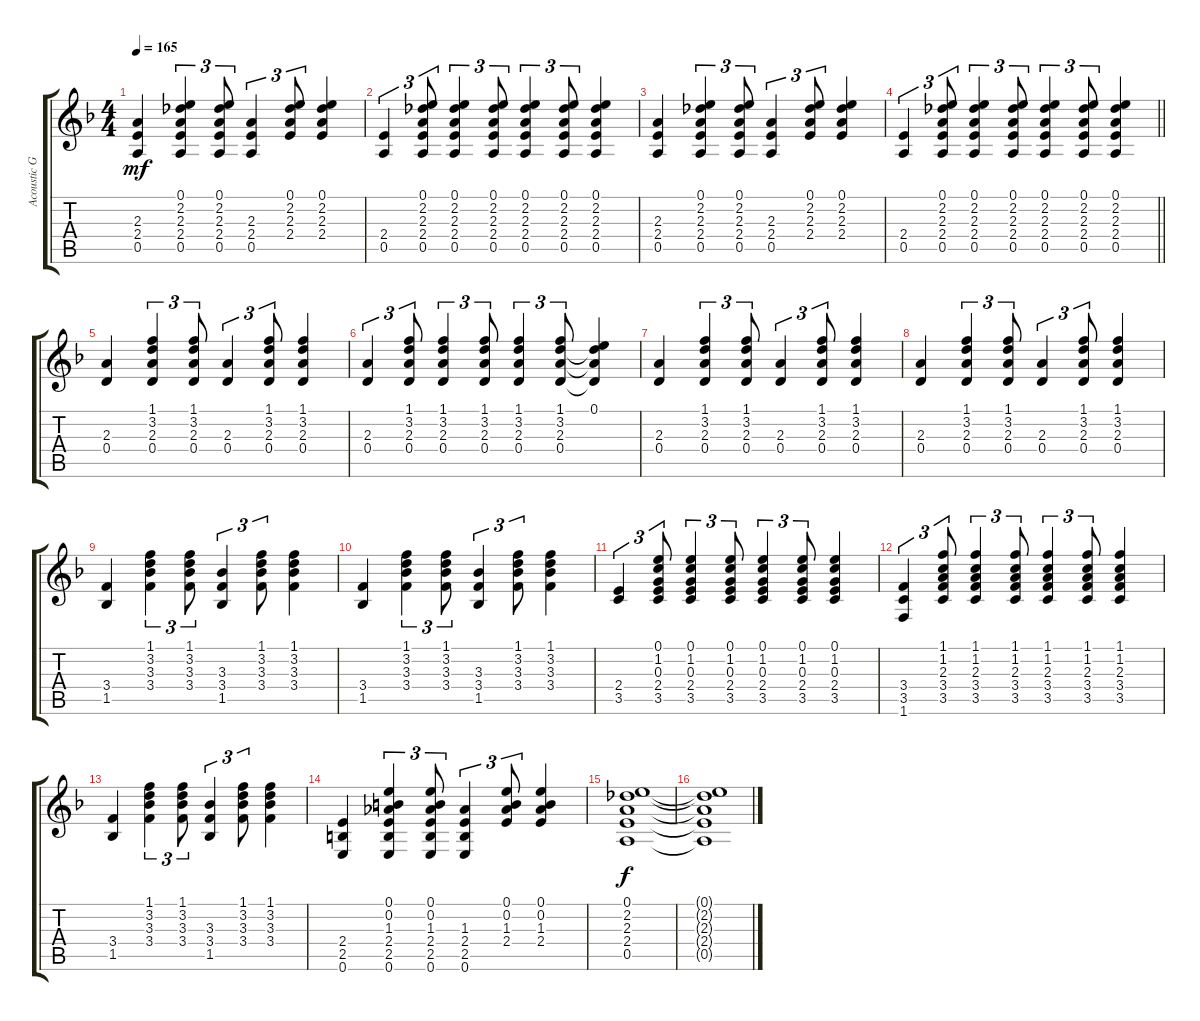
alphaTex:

\track ("Acoustic Guitar [David Gilmour]" "Acoustic G") {instrument acousticguitarsteel}
\staff {score tabs}
\tuning (E4 B3 G3 D3 A2 E2) {hide}
\ts (4 4)
\tempo 165
\clef g2
\ks dminor
(2.3 2.4 0.5).4{dy mf} (0.1 2.2 2.3 2.4 0.5).4{tu (3 2)} (0.1 2.2 2.3 2.4 0.5).8{tu (3 2)} (2.3 2.4 0.5).4{tu (3 2)} (0.1 2.2 2.3 2.4).8{tu (3 2)} (0.1 2.2 2.3 2.4).4 |
(2.4 0.5).4{tu (3 2)} (0.1 2.2 2.3 2.4 0.5).8{tu (3 2)} (0.1 2.2 2.3 2.4 0.5).4{tu (3 2)} (0.1 2.2 2.3 2.4 0.5).8{tu (3 2)} (0.1 2.2 2.3 2.4 0.5).4{tu (3 2)} (0.1 2.2 2.3 2.4 0.5).8{tu (3 2)} (0.1 2.2 2.3 2.4 0.5).4 |
(2.3 2.4 0.5).4 (0.1 2.2 2.3 2.4 0.5).4{tu (3 2)} (0.1 2.2 2.3 2.4 0.5).8{tu (3 2)} (2.3 2.4 0.5).4{tu (3 2)} (0.1 2.2 2.3 2.4).8{tu (3 2)} (0.1 2.2 2.3 2.4).4 |
\barLineRight lightlight
(2.4 0.5).4{tu (3 2)} (0.1 2.2 2.3 2.4 0.5).8{tu (3 2)} (0.1 2.2 2.3 2.4 0.5).4{tu (3 2)} (0.1 2.2 2.3 2.4 0.5).8{tu (3 2)} (0.1 2.2 2.3 2.4 0.5).4{tu (3 2)} (0.1 2.2 2.3 2.4 0.5).8{tu (3 2)} (0.1 2.2 2.3 2.4 0.5).4 |
(2.3 0.4).4 (1.1 3.2 2.3 0.4).4{tu (3 2)} (1.1 3.2 2.3 0.4).8{tu (3 2)} (2.3 0.4).4{tu (3 2)} (1.1 3.2 2.3 0.4).8{tu (3 2)} (1.1 3.2 2.3 0.4).4 |
(2.3 0.4).4{tu (3 2)} (1.1 3.2 2.3 0.4).8{tu (3 2)} (1.1 3.2 2.3 0.4).4{tu (3 2)} (1.1 3.2 2.3 0.4).8{tu (3 2)} (1.1 3.2 2.3 0.4).4{tu (3 2)} (1.1 3.2 2.3 0.4).8{tu (3 2)} (0.1 3.2{t} 2.3{t} 0.4{t}).4 |
(2.3 0.4).4 (1.1 3.2 2.3 0.4).4{tu (3 2)} (1.1 3.2 2.3 0.4).8{tu (3 2)} (2.3 0.4).4{tu (3 2)} (1.1 3.2 2.3 0.4).8{tu (3 2)} (1.1 3.2 2.3 0.4).4 |
(2.3 0.4).4 (1.1 3.2 2.3 0.4).4{tu (3 2)} (1.1 3.2 2.3 0.4).8{tu (3 2)} (2.3 0.4).4{tu (3 2)} (1.1 3.2 2.3 0.4).8{tu (3 2)} (1.1 3.2 2.3 0.4).4 |
(3.4 1.5).4 (1.1 3.2 3.3 3.4).4{tu (3 2)} (1.1 3.2 3.3 3.4).8{tu (3 2)} (3.3 3.4 1.5).4{tu (3 2)} (1.1 3.2 3.3 3.4).8{tu (3 2)} (1.1 3.2 3.3 3.4).4 |
(3.4 1.5).4 (1.1 3.2 3.3 3.4).4{tu (3 2)} (1.1 3.2 3.3 3.4).8{tu (3 2)} (3.3 3.4 1.5).4{tu (3 2)} (1.1 3.2 3.3 3.4).8{tu (3 2)} (1.1 3.2 3.3 3.4).4 |
(2.4 3.5).4{tu (3 2)} (0.1 1.2 0.3 2.4 3.5).8{tu (3 2)} (0.1 1.2 0.3 2.4 3.5).4{tu (3 2)} (0.1 1.2 0.3 2.4 3.5).8{tu (3 2)} (0.1 1.2 0.3 2.4 3.5).4{tu (3 2)} (0.1 1.2 0.3 2.4 3.5).8{tu (3 2)} (0.1 1.2 0.3 2.4 3.5).4 |
(3.4 3.5 1.6).4{tu (3 2)} (1.1 1.2 2.3 3.4 3.5).8{tu (3 2)} (1.1 1.2 2.3 3.4 3.5).4{tu (3 2)} (1.1 1.2 2.3 3.4 3.5).8{tu (3 2)} (1.1 1.2 2.3 3.4 3.5).4{tu (3 2)} (1.1 1.2 2.3 3.4 3.5).8{tu (3 2)} (1.1 1.2 2.3 3.4 3.5).4 |
(3.4 1.5).4 (1.1 3.2 3.3 3.4).4{tu (3 2)} (1.1 3.2 3.3 3.4).8{tu (3 2)} (3.3 3.4 1.5).4{tu (3 2)} (1.1 3.2 3.3 3.4).8{tu (3 2)} (1.1 3.2 3.3 3.4).4 |
(2.4 2.5 0.6).4 (0.1 0.2 1.3 2.4 2.5 0.6).4{tu (3 2)} (0.1 0.2 1.3 2.4 2.5 0.6).8{tu (3 2)} (1.3 2.4 2.5 0.6).4{tu (3 2)} (0.1 0.2 1.3 2.4).8{tu (3 2)} (0.1 0.2 1.3 2.4).4 |
(0.1 2.2 2.3 2.4 0.5).1{dy f} |
(0.1{t} 2.2{t} 2.3{t} 2.4{t} 0.5{t}).1
